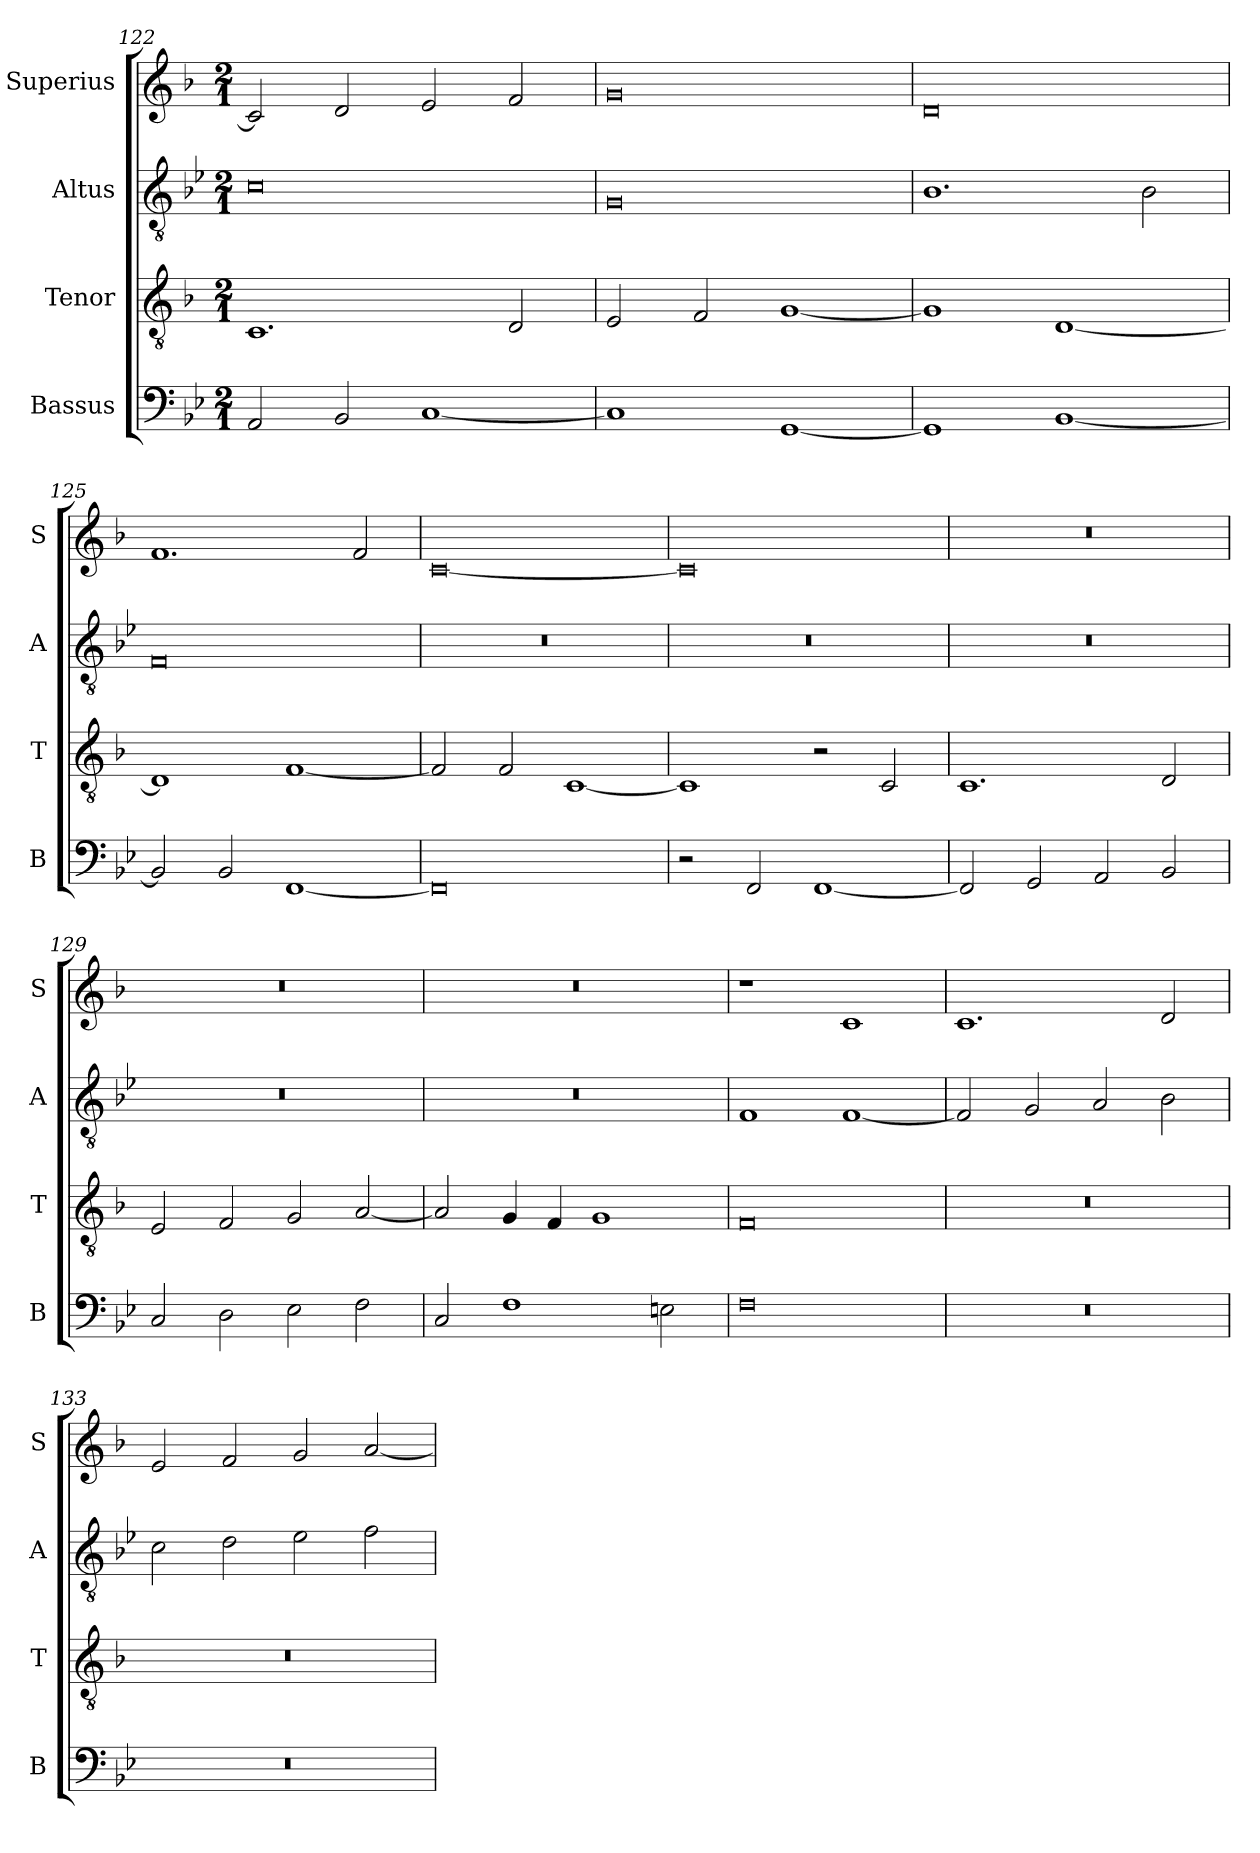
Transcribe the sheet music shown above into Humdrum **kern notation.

**kern	**kern	**kern	**kern
*part4	*part3	*part2	*part1
*staff4	*staff3	*staff2	*staff1
*I"Bassus	*I"Tenor	*I"Altus	*I"Superius
*I'B	*I'T	*I'A	*I'S
*clefF4	*clefGv2	*clefGv2	*clefG2
*k[b-e-]	*k[b-]	*k[b-e-]	*k[b-]
*M2/1	*M2/1	*M2/1	*M2/1
=122	=122	=122	=122
2AA	1.C	0c	2c]
2BB-	.	.	2d
[1C	.	.	2e
.	2D	.	2f
=123	=123	=123	=123
1C]	2E	0G	0g
.	2F	.	.
[1GG	[1G	.	.
=124	=124	=124	=124
1GG]	1G]	1.B-	0d
[1BB-	[1D	.	.
.	.	2B-	.
=125	=125	=125	=125
2BB-]	1D]	0F	1.f
2BB-	.	.	.
[1FF	[1F	.	.
.	.	.	2f
=126	=126	=126	=126
0FF]	2F]	0r	[0c
.	2F	.	.
.	[1C	.	.
=127	=127	=127	=127
2r	1C]	0r	0c]
2FF	.	.	.
[1FF	2r	.	.
.	2C	.	.
=128	=128	=128	=128
2FF]	1.C	0r	0r
2GG	.	.	.
2AA	.	.	.
2BB-	2D	.	.
=129	=129	=129	=129
2C	2E	0r	0r
2D	2F	.	.
2E-	2G	.	.
2F	[2A	.	.
=130	=130	=130	=130
2C	2A]	0r	0r
1F	4G	.	.
.	4F	.	.
.	1G	.	.
2En	.	.	.
=131	=131	=131	=131
0F	0F	1F	1r
.	.	[1F	1c
=132	=132	=132	=132
0r	0r	2F]	1.c
.	.	2G	.
.	.	2A	.
.	.	2B-	2d
=133	=133	=133	=133
0r	0r	2c	2e
.	.	2d	2f
.	.	2e-	2g
.	.	2f	[2a
=	=	=	=
*-	*-	*-	*-
